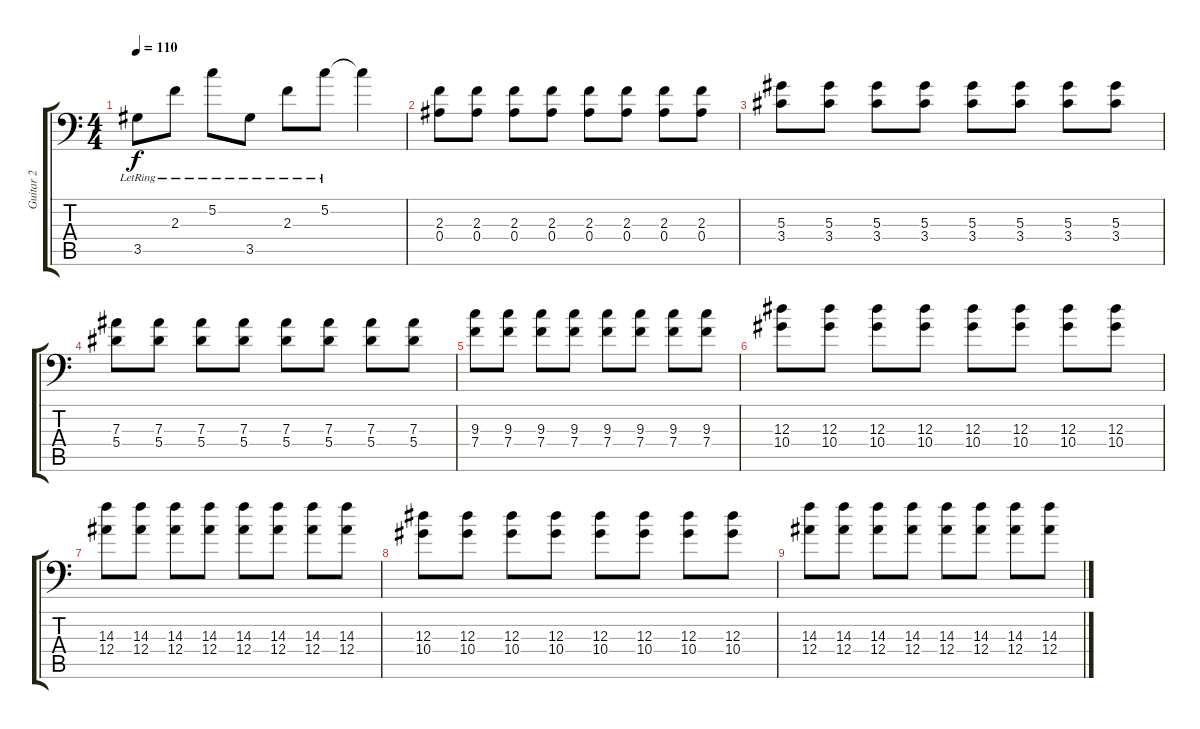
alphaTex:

\track ("Guitar 2" "Guitar 2") {instrument acousticguitarsteel}
\staff {score tabs}
\tuning (C4 G3 Eb3 Bb2 F2 Bb1) {hide}
\ts (4 4)
\tempo 110
\clef f4
\ks c
3.5{lr}.8{dy f} 2.3{lr}.8 5.2{lr}.8 3.5{lr}.8 2.3{lr}.8 5.2{lr}.8 5.2{t}.4 |
(2.3 0.4).8{volume 8} (2.3 0.4).8 (2.3 0.4).8 (2.3 0.4).8 (2.3 0.4).8 (2.3 0.4).8 (2.3 0.4).8 (2.3 0.4).8 |
(5.3 3.4).8{volume 9} (5.3 3.4).8 (5.3 3.4).8 (5.3 3.4).8 (5.3 3.4).8 (5.3 3.4).8 (5.3 3.4).8 (5.3 3.4).8 |
(7.3 5.4).8{volume 10} (7.3 5.4).8 (7.3 5.4).8 (7.3 5.4).8 (7.3 5.4).8 (7.3 5.4).8 (7.3 5.4).8 (7.3 5.4).8 |
(9.3 7.4).8 (9.3 7.4).8 (9.3 7.4).8 (9.3 7.4).8 (9.3 7.4).8 (9.3 7.4).8 (9.3 7.4).8 (9.3 7.4).8 |
(12.3 10.4).8 (12.3 10.4).8 (12.3 10.4).8 (12.3 10.4).8 (12.3 10.4).8 (12.3 10.4).8 (12.3 10.4).8 (12.3 10.4).8 |
(14.3 12.4).8 (14.3 12.4).8 (14.3 12.4).8 (14.3 12.4).8 (14.3 12.4).8 (14.3 12.4).8 (14.3 12.4).8 (14.3 12.4).8 |
(12.3 10.4).8 (12.3 10.4).8 (12.3 10.4).8 (12.3 10.4).8 (12.3 10.4).8 (12.3 10.4).8 (12.3 10.4).8 (12.3 10.4).8 |
(14.3 12.4).8 (14.3 12.4).8 (14.3 12.4).8 (14.3 12.4).8 (14.3 12.4).8 (14.3 12.4).8 (14.3 12.4).8 (14.3 12.4).8
